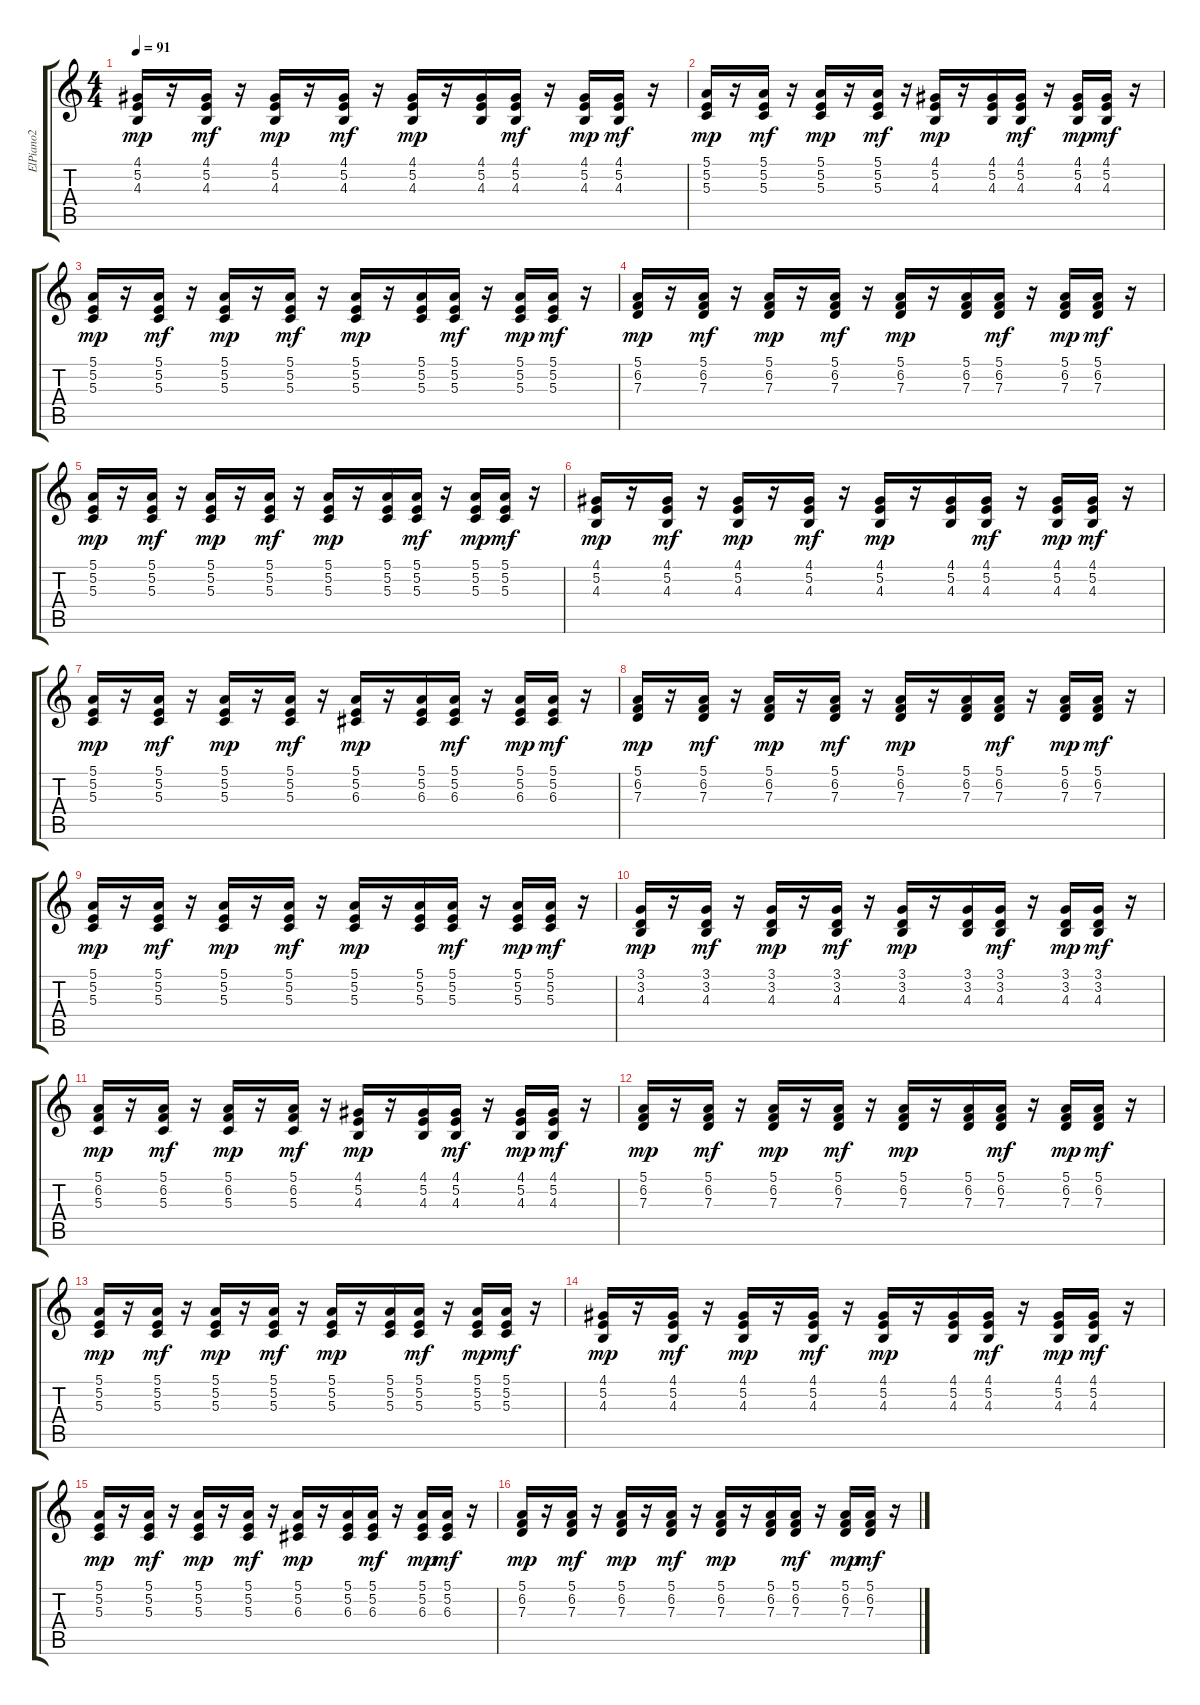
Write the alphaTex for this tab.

\track ("ElPiano2" "ElPiano2") {instrument electricpiano2}
\staff {score tabs}
\tuning (E4 B3 G3 D3 A2 E2) {hide}
\ts (4 4)
\tempo 91
\clef g2
\ks c
(4.1 5.2 4.3).16{dy mp} r.16 (4.1 5.2 4.3).16{dy mf} r.16 (4.1 5.2 4.3).16{dy mp} r.16 (4.1 5.2 4.3).16{dy mf} r.16 (4.1 5.2 4.3).16{dy mp} r.16 (4.1 5.2 4.3).16 (4.1 5.2 4.3).16{dy mf} r.16 (4.1 5.2 4.3).16{dy mp} (4.1 5.2 4.3).16{dy mf} r.16 |
(5.1 5.2 5.3).16{dy mp} r.16 (5.1 5.2 5.3).16{dy mf} r.16 (5.1 5.2 5.3).16{dy mp} r.16 (5.1 5.2 5.3).16{dy mf} r.16 (4.1 5.2 4.3).16{dy mp} r.16 (4.1 5.2 4.3).16 (4.1 5.2 4.3).16{dy mf} r.16 (4.1 5.2 4.3).16{dy mp} (4.1 5.2 4.3).16{dy mf} r.16 |
(5.1 5.2 5.3).16{dy mp} r.16 (5.1 5.2 5.3).16{dy mf} r.16 (5.1 5.2 5.3).16{dy mp} r.16 (5.1 5.2 5.3).16{dy mf} r.16 (5.1 5.2 5.3).16{dy mp} r.16 (5.1 5.2 5.3).16 (5.1 5.2 5.3).16{dy mf} r.16 (5.1 5.2 5.3).16{dy mp} (5.1 5.2 5.3).16{dy mf} r.16 |
(5.1 6.2 7.3).16{dy mp} r.16 (5.1 6.2 7.3).16{dy mf} r.16 (5.1 6.2 7.3).16{dy mp} r.16 (5.1 6.2 7.3).16{dy mf} r.16 (5.1 6.2 7.3).16{dy mp} r.16 (5.1 6.2 7.3).16 (5.1 6.2 7.3).16{dy mf} r.16 (5.1 6.2 7.3).16{dy mp} (5.1 6.2 7.3).16{dy mf} r.16 |
(5.1 5.2 5.3).16{dy mp} r.16 (5.1 5.2 5.3).16{dy mf} r.16 (5.1 5.2 5.3).16{dy mp} r.16 (5.1 5.2 5.3).16{dy mf} r.16 (5.1 5.2 5.3).16{dy mp} r.16 (5.1 5.2 5.3).16 (5.1 5.2 5.3).16{dy mf} r.16 (5.1 5.2 5.3).16{dy mp} (5.1 5.2 5.3).16{dy mf} r.16 |
(4.1 5.2 4.3).16{dy mp} r.16 (4.1 5.2 4.3).16{dy mf} r.16 (4.1 5.2 4.3).16{dy mp} r.16 (4.1 5.2 4.3).16{dy mf} r.16 (4.1 5.2 4.3).16{dy mp} r.16 (4.1 5.2 4.3).16 (4.1 5.2 4.3).16{dy mf} r.16 (4.1 5.2 4.3).16{dy mp} (4.1 5.2 4.3).16{dy mf} r.16 |
(5.1 5.2 5.3).16{dy mp} r.16 (5.1 5.2 5.3).16{dy mf} r.16 (5.1 5.2 5.3).16{dy mp} r.16 (5.1 5.2 5.3).16{dy mf} r.16 (5.1 5.2 6.3).16{dy mp} r.16 (5.1 5.2 6.3).16 (5.1 5.2 6.3).16{dy mf} r.16 (5.1 5.2 6.3).16{dy mp} (5.1 5.2 6.3).16{dy mf} r.16 |
(5.1 6.2 7.3).16{dy mp} r.16 (5.1 6.2 7.3).16{dy mf} r.16 (5.1 6.2 7.3).16{dy mp} r.16 (5.1 6.2 7.3).16{dy mf} r.16 (5.1 6.2 7.3).16{dy mp} r.16 (5.1 6.2 7.3).16 (5.1 6.2 7.3).16{dy mf} r.16 (5.1 6.2 7.3).16{dy mp} (5.1 6.2 7.3).16{dy mf} r.16 |
(5.1 5.2 5.3).16{dy mp} r.16 (5.1 5.2 5.3).16{dy mf} r.16 (5.1 5.2 5.3).16{dy mp} r.16 (5.1 5.2 5.3).16{dy mf} r.16 (5.1 5.2 5.3).16{dy mp} r.16 (5.1 5.2 5.3).16 (5.1 5.2 5.3).16{dy mf} r.16 (5.1 5.2 5.3).16{dy mp} (5.1 5.2 5.3).16{dy mf} r.16 |
(3.1 3.2 4.3).16{dy mp} r.16 (3.1 3.2 4.3).16{dy mf} r.16 (3.1 3.2 4.3).16{dy mp} r.16 (3.1 3.2 4.3).16{dy mf} r.16 (3.1 3.2 4.3).16{dy mp} r.16 (3.1 3.2 4.3).16 (3.1 3.2 4.3).16{dy mf} r.16 (3.1 3.2 4.3).16{dy mp} (3.1 3.2 4.3).16{dy mf} r.16 |
(5.1 6.2 5.3).16{dy mp} r.16 (5.1 6.2 5.3).16{dy mf} r.16 (5.1 6.2 5.3).16{dy mp} r.16 (5.1 6.2 5.3).16{dy mf} r.16 (4.1 5.2 4.3).16{dy mp} r.16 (4.1 5.2 4.3).16 (4.1 5.2 4.3).16{dy mf} r.16 (4.1 5.2 4.3).16{dy mp} (4.1 5.2 4.3).16{dy mf} r.16 |
(5.1 6.2 7.3).16{dy mp} r.16 (5.1 6.2 7.3).16{dy mf} r.16 (5.1 6.2 7.3).16{dy mp} r.16 (5.1 6.2 7.3).16{dy mf} r.16 (5.1 6.2 7.3).16{dy mp} r.16 (5.1 6.2 7.3).16 (5.1 6.2 7.3).16{dy mf} r.16 (5.1 6.2 7.3).16{dy mp} (5.1 6.2 7.3).16{dy mf} r.16 |
(5.1 5.2 5.3).16{dy mp} r.16 (5.1 5.2 5.3).16{dy mf} r.16 (5.1 5.2 5.3).16{dy mp} r.16 (5.1 5.2 5.3).16{dy mf} r.16 (5.1 5.2 5.3).16{dy mp} r.16 (5.1 5.2 5.3).16 (5.1 5.2 5.3).16{dy mf} r.16 (5.1 5.2 5.3).16{dy mp} (5.1 5.2 5.3).16{dy mf} r.16 |
(4.1 5.2 4.3).16{dy mp} r.16 (4.1 5.2 4.3).16{dy mf} r.16 (4.1 5.2 4.3).16{dy mp} r.16 (4.1 5.2 4.3).16{dy mf} r.16 (4.1 5.2 4.3).16{dy mp} r.16 (4.1 5.2 4.3).16 (4.1 5.2 4.3).16{dy mf} r.16 (4.1 5.2 4.3).16{dy mp} (4.1 5.2 4.3).16{dy mf} r.16 |
(5.1 5.2 5.3).16{dy mp} r.16 (5.1 5.2 5.3).16{dy mf} r.16 (5.1 5.2 5.3).16{dy mp} r.16 (5.1 5.2 5.3).16{dy mf} r.16 (5.1 5.2 6.3).16{dy mp} r.16 (5.1 5.2 6.3).16 (5.1 5.2 6.3).16{dy mf} r.16 (5.1 5.2 6.3).16{dy mp} (5.1 5.2 6.3).16{dy mf} r.16 |
(5.1 6.2 7.3).16{dy mp} r.16 (5.1 6.2 7.3).16{dy mf} r.16 (5.1 6.2 7.3).16{dy mp} r.16 (5.1 6.2 7.3).16{dy mf} r.16 (5.1 6.2 7.3).16{dy mp} r.16 (5.1 6.2 7.3).16 (5.1 6.2 7.3).16{dy mf} r.16 (5.1 6.2 7.3).16{dy mp} (5.1 6.2 7.3).16{dy mf} r.16
